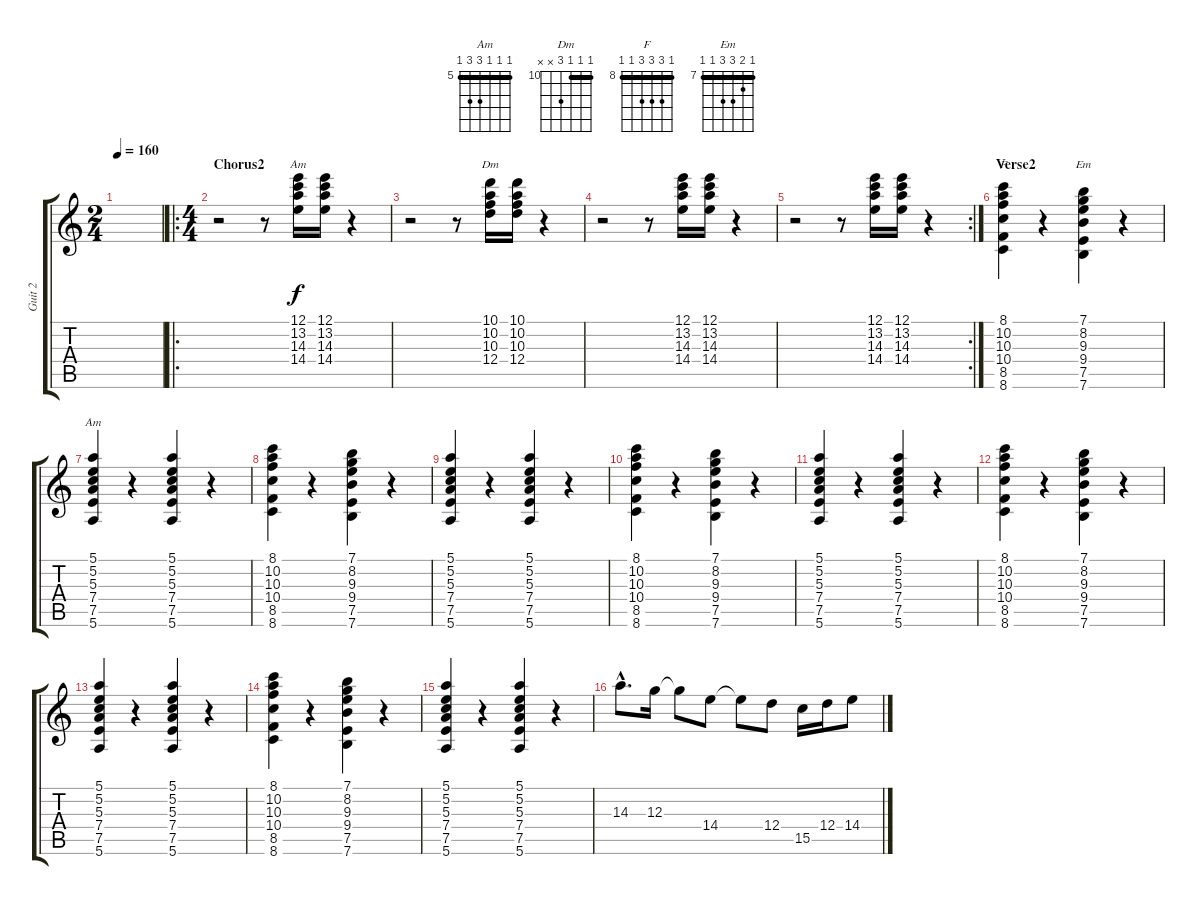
\track ("Guit 2" "Guit 2") {instrument electricguitarmuted}
\staff {score tabs}
\tuning (E4 B3 G3 D3 A2 E2) {hide}
\chord ("Am" 12 13 14 14 x x) {firstfret 12}
\chord ("Dm" 10 10 10 12 x x) {firstfret 10 barre 10}
\chord ("F" 8 10 10 10 8 8) {firstfret 8 barre 8}
\chord ("Em" 7 8 9 9 7 7) {firstfret 7 barre 7}
\chord ("Am" 5 5 5 7 7 5) {firstfret 5 barre 5}
\ts (2 4)
\tempo 160
\clef g2
\ks c
|
\ro
\ts (4 4)
\section ("" "Chorus2")
r.2 r.8 (12.1 13.2 14.3 14.4).16{ch "Am"} (12.1 13.2 14.3 14.4).16 r.4 |
r.2 r.8 (10.1 10.2 10.3 12.4).16{ch "Dm"} (10.1 10.2 10.3 12.4).16 r.4 |
r.2 r.8 (12.1 13.2 14.3 14.4).16 (12.1 13.2 14.3 14.4).16 r.4 |
\rc 2
r.2 r.8 (12.1 13.2 14.3 14.4).16 (12.1 13.2 14.3 14.4).16 r.4 |
\section ("" "Verse2")
(8.1 10.2 10.3 10.4 8.5 8.6).4{ch "F"} r.4 (7.1 8.2 9.3 9.4 7.5 7.6).4{ch "Em"} r.4 |
(5.1 5.2 5.3 7.4 7.5 5.6).4{ch "Am"} r.4 (5.1 5.2 5.3 7.4 7.5 5.6).4 r.4 |
(8.1 10.2 10.3 10.4 8.5 8.6).4 r.4 (7.1 8.2 9.3 9.4 7.5 7.6).4 r.4 |
(5.1 5.2 5.3 7.4 7.5 5.6).4 r.4 (5.1 5.2 5.3 7.4 7.5 5.6).4 r.4 |
(8.1 10.2 10.3 10.4 8.5 8.6).4 r.4 (7.1 8.2 9.3 9.4 7.5 7.6).4 r.4 |
(5.1 5.2 5.3 7.4 7.5 5.6).4 r.4 (5.1 5.2 5.3 7.4 7.5 5.6).4 r.4 |
(8.1 10.2 10.3 10.4 8.5 8.6).4 r.4 (7.1 8.2 9.3 9.4 7.5 7.6).4 r.4 |
(5.1 5.2 5.3 7.4 7.5 5.6).4 r.4 (5.1 5.2 5.3 7.4 7.5 5.6).4 r.4 |
(8.1 10.2 10.3 10.4 8.5 8.6).4 r.4 (7.1 8.2 9.3 9.4 7.5 7.6).4 r.4 |
(5.1 5.2 5.3 7.4 7.5 5.6).4 r.4 (5.1 5.2 5.3 7.4 7.5 5.6).4 r.4 |
14.3{hac}.8{d} 12.3.16 12.3{t}.8 14.4.8 14.4{t}.8 12.4.8 15.5.16 12.4.16 14.4.8
